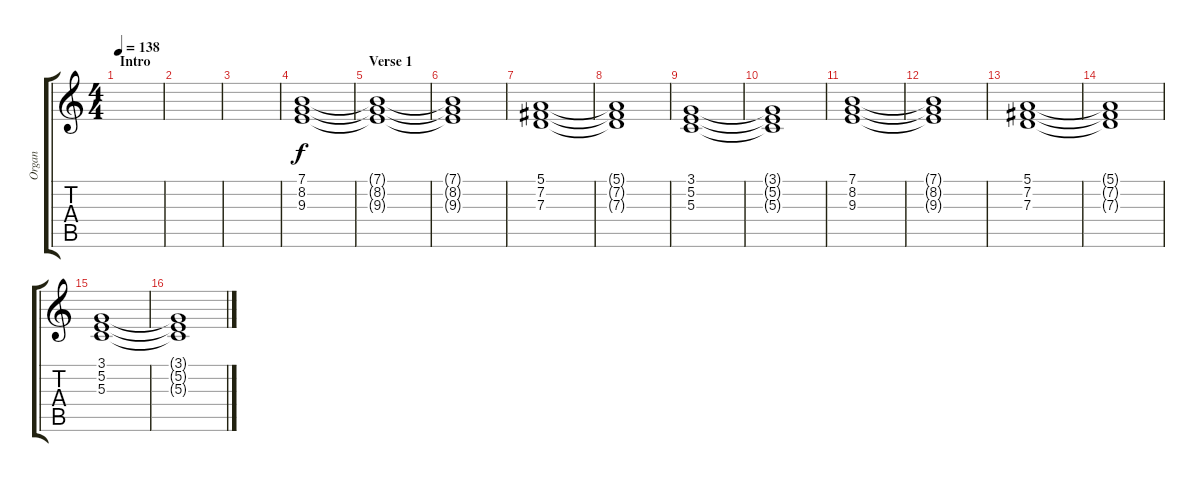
\track ("Organ" "Organ") {instrument drawbarorgan}
\staff {score tabs}
\tuning (E4 B3 G3 D3 A2 E2) {hide}
\ts (4 4)
\section ("" "Intro")
\tempo 138
\clef g2
\ks c
|
|
|
(7.1 8.2 9.3).1 |
\section ("" "Verse 1")
(7.1{t} 8.2{t} 9.3{t}).1 |
(7.1{t} 8.2{t} 9.3{t}).1 |
(5.1 7.2 7.3).1 |
(5.1{t} 7.2{t} 7.3{t}).1 |
(3.1 5.2 5.3).1 |
(3.1{t} 5.2{t} 5.3{t}).1 |
(7.1 8.2 9.3).1 |
(7.1{t} 8.2{t} 9.3{t}).1 |
(5.1 7.2 7.3).1 |
(5.1{t} 7.2{t} 7.3{t}).1 |
(3.1 5.2 5.3).1 |
(3.1{t} 5.2{t} 5.3{t}).1
